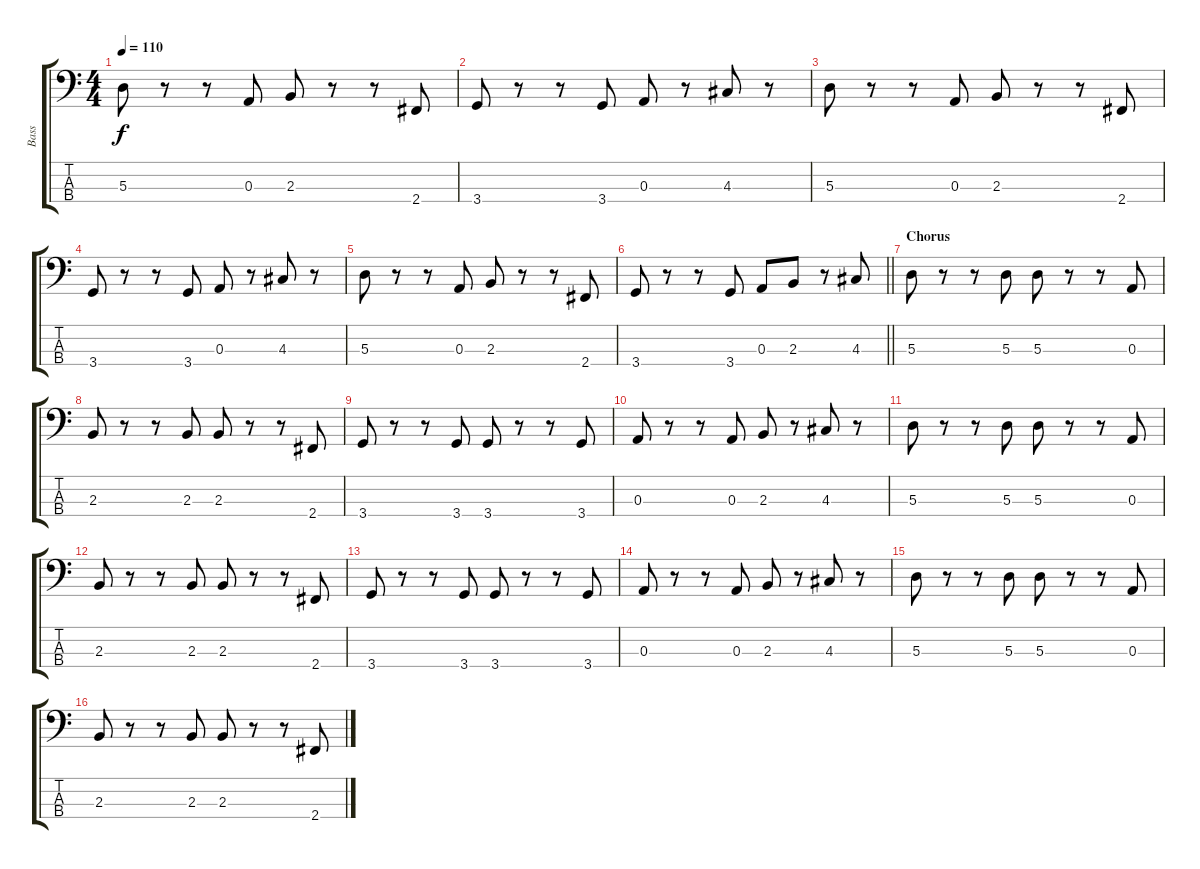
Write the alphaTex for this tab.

\track ("Bass" "Bass") {instrument electricbassfinger}
\staff {score tabs}
\tuning (G2 D2 A1 E1) {hide}
\ts (4 4)
\tempo 110
\clef f4
\ks c
5.3.8{dy f} r.8 r.8 0.3.8 2.3.8 r.8 r.8 2.4.8 |
3.4.8 r.8 r.8 3.4.8 0.3.8 r.8 4.3.8 r.8 |
5.3.8 r.8 r.8 0.3.8 2.3.8 r.8 r.8 2.4.8 |
3.4.8 r.8 r.8 3.4.8 0.3.8 r.8 4.3.8 r.8 |
5.3.8 r.8 r.8 0.3.8 2.3.8 r.8 r.8 2.4.8 |
\barLineRight lightlight
3.4.8 r.8 r.8 3.4.8 0.3.8 2.3.8 r.8 4.3.8 |
\section ("" "Chorus")
5.3.8 r.8 r.8 5.3.8 5.3.8 r.8 r.8 0.3.8 |
2.3.8 r.8 r.8 2.3.8 2.3.8 r.8 r.8 2.4.8 |
3.4.8 r.8 r.8 3.4.8 3.4.8 r.8 r.8 3.4.8 |
0.3.8 r.8 r.8 0.3.8 2.3.8 r.8 4.3.8 r.8 |
5.3.8 r.8 r.8 5.3.8 5.3.8 r.8 r.8 0.3.8 |
2.3.8 r.8 r.8 2.3.8 2.3.8 r.8 r.8 2.4.8 |
3.4.8 r.8 r.8 3.4.8 3.4.8 r.8 r.8 3.4.8 |
0.3.8 r.8 r.8 0.3.8 2.3.8 r.8 4.3.8 r.8 |
5.3.8 r.8 r.8 5.3.8 5.3.8 r.8 r.8 0.3.8 |
2.3.8 r.8 r.8 2.3.8 2.3.8 r.8 r.8 2.4.8
